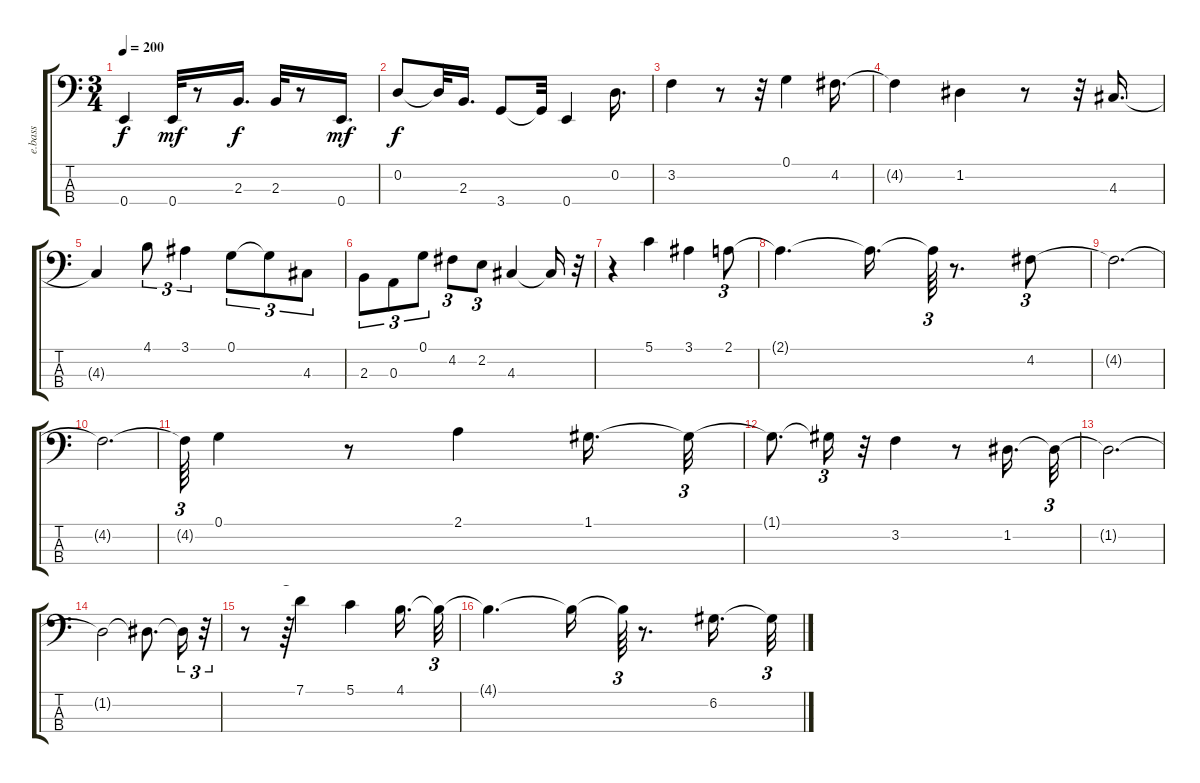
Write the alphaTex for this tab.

\track ("e.bass" "e.bass") {instrument fretlessbass}
\staff {score tabs}
\tuning (G2 D2 A1 E1) {hide}
\ts (3 4)
\tempo 200
\clef f4
\ks c
0.4.4{dy f} 0.4.32{dy mf} r.8 2.3.16{d dy f} 2.3.32 r.8 0.4.16{d dy mf} |
0.2.8{dy f} 0.2{t}.32 2.3.16{d} 3.4.8 3.4{t}.32 0.4.4 0.2.16{d} |
3.2.4 r.8 r.32 0.1.4 4.2.16{d} |
4.2{t}.4 1.2.4 r.8 r.32 4.3.16{d} |
4.3{t}.4 4.1.8{tu (3 2)} 3.1.4{tu (3 2)} 0.1.8{tu (3 2)} 0.1{t}.8{tu (3 2)} 4.3.8{tu (3 2)} |
2.3.8{tu (3 2)} 0.3.8{tu (3 2)} 0.1.8{tu (3 2)} 4.2.8{tu (3 2)} 2.2.8{tu (3 2)} 4.3.4 4.3{t}.16 r.32{tu (3 2)} |
r.4{tu (3 2)} 5.1.4 3.1.4 2.1.8{tu (3 2)} |
2.1{t}.4{d} 2.1{t}.16{d} 2.1{t}.64{tu (3 2)} r.8{d} 4.2.8{tu (3 2)} |
4.2{t}.2{d} |
4.2{t}.2{d} |
4.2{t}.64{tu (3 2)} 0.1.4 r.8 2.1.4 1.1.16{d} 1.1{t}.32{tu (3 2)} |
1.1{t}.8{d} 1.1{t}.16{tu (3 2)} r.32 3.2.4 r.8 1.2.16{d} 1.2{t}.32{tu (3 2)} |
1.2{t}.2{d} |
1.2{t}.2 1.2{t}.8{d} 1.2{t}.16{tu (3 2)} r.32{tu (3 2)} |
r.8 r.64{tu (3 2)} 7.1.4 5.1.4 4.1.16{d} 4.1{t}.32{tu (3 2)} |
4.1{t}.4{d} 4.1{t}.16 4.1{t}.64{tu (3 2)} r.8{d} 6.2.16{d} 6.2{t}.32{tu (3 2)}
